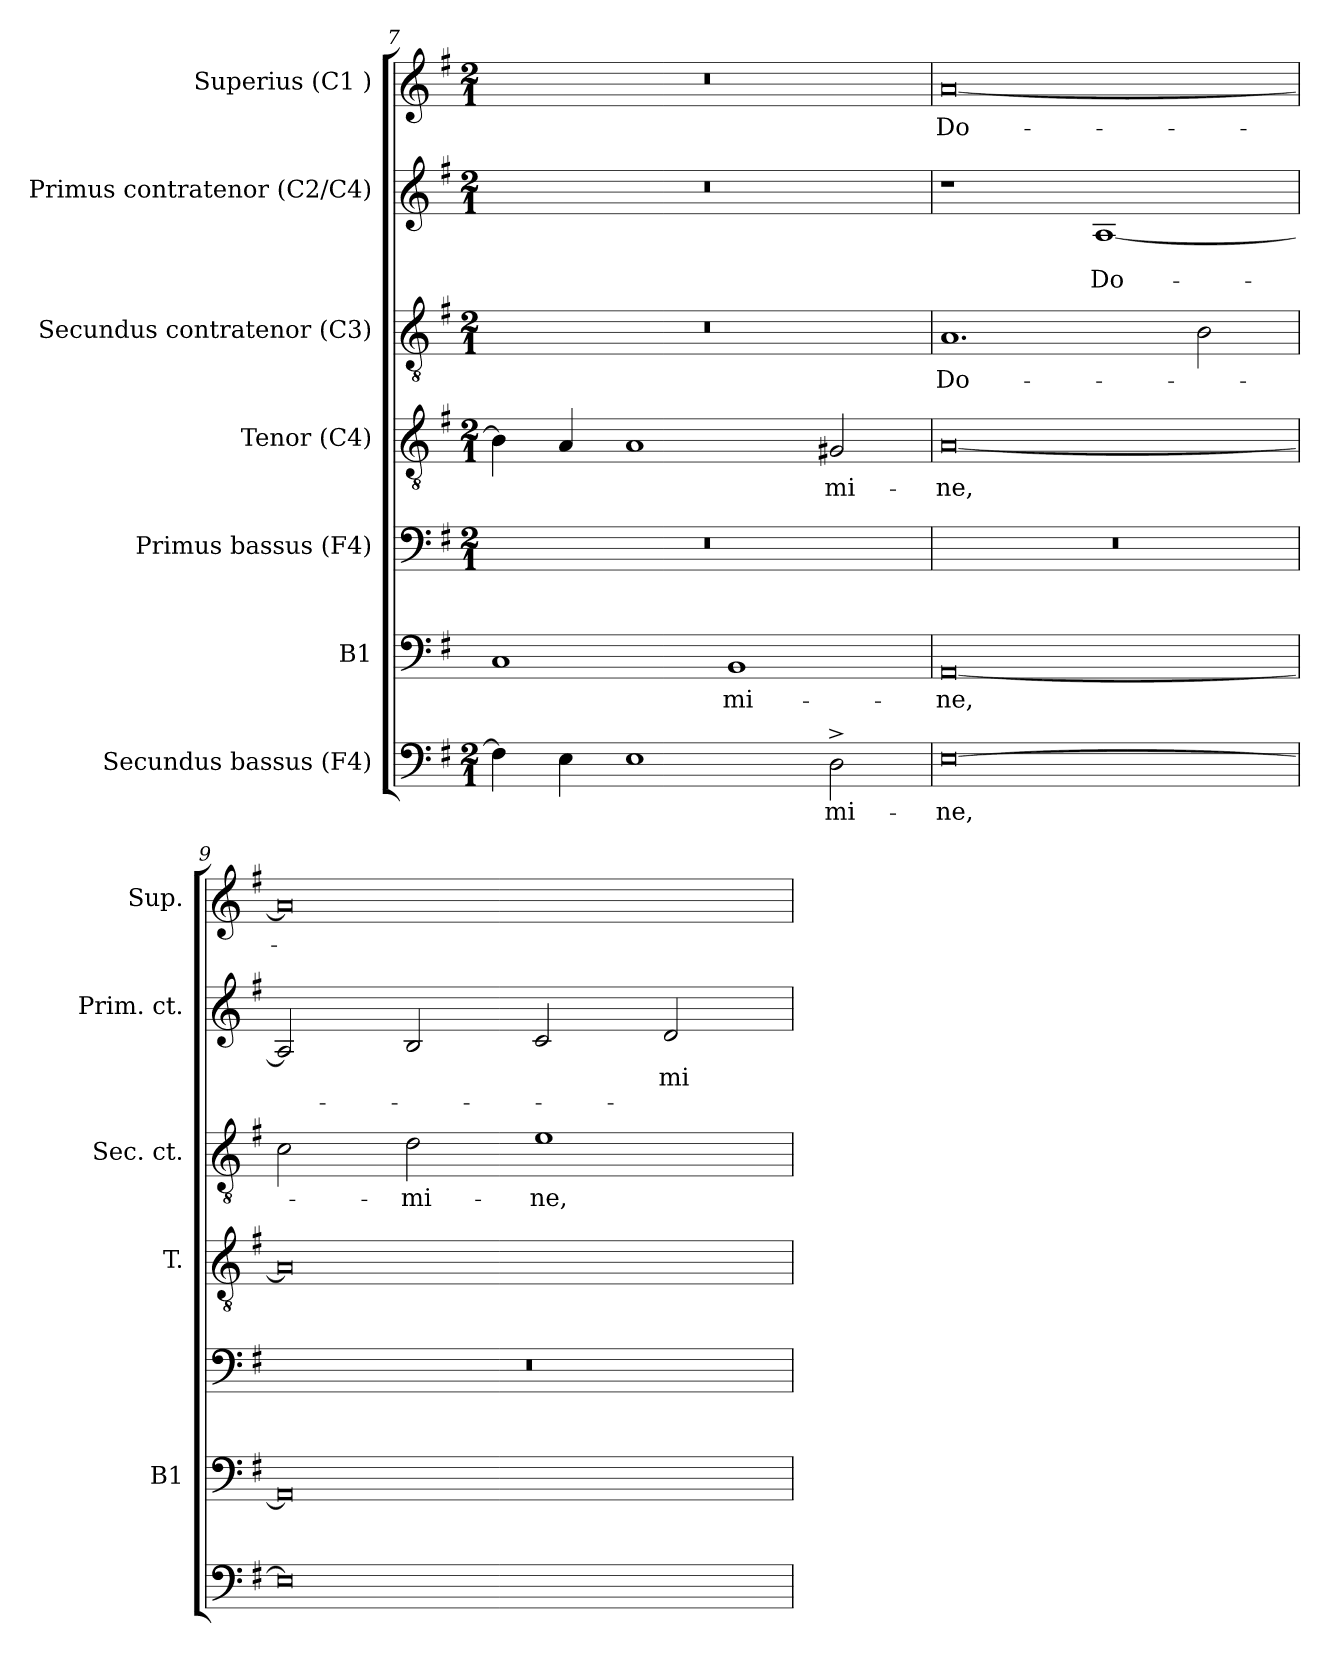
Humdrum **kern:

**kern	**text	**kern	**text	**kern	**kern	**text	**kern	**text	**kern	**text	**text	**kern	**text
*part7	*part7	*part6	*part6	*part5	*part4	*part4	*part3	*part3	*part2	*part2	*part2	*part1	*part1
*staff7	*staff7	*staff6	*staff6	*staff5	*staff4	*staff4	*staff3	*staff3	*staff2	*staff2	*staff2	*staff1	*staff1
*I"Secundus bassus (F4)	*	*I"B1	*	*I"Primus bassus (F4)	*I"Tenor (C4)	*	*I"Secundus contratenor (C3)	*	*I"Primus contratenor (C2/C4)	*	*	*I"Superius (C1 )	*
*	*	*I'B1	*	*	*I'T.	*	*I'Sec. ct.	*	*I'Prim. ct.	*	*	*I'Sup.	*
*clefF4	*	*clefF4	*	*clefF4	*clefGv2	*	*clefGv2	*	*clefG2	*	*	*clefG2	*
*k[f#]	*	*k[f#]	*	*k[f#]	*k[f#]	*	*k[f#]	*	*k[f#]	*	*	*k[f#]	*
*G:	*	*G:	*	*G:	*G:	*	*G:	*	*G:	*	*	*G:	*
*M2/1	*	*	*	*M2/1	*M2/1	*	*M2/1	*	*M2/1	*	*	*M2/1	*
=7	=7	=7	=7	=7	=7	=7	=7	=7	=7	=7	=7	=7	=7
4F#\]	.	1C	.	0r	4B\]	.	0r	.	0r	.	.	0r	.
4E\	.	.	.	.	4A/	.	.	.	.	.	.	.	.
1E	.	.	.	.	1A	.	.	.	.	.	.	.	.
!	!	!	!LO:LY:b:cj	!	!	!	!	!	!	!	!	!	!
.	.	1BB	mi-	.	.	.	.	.	.	.	.	.	.
!	!LO:LY:b:cj	!	!	!	!	!LO:LY:b:cj	!	!	!	!	!	!	!
2D^<\	-mi-	.	.	.	2G#/	-mi-	.	.	.	.	.	.	.
=8	=8	=8	=8	=8	=8	=8	=8	=8	=8	=8	=8	=8	=8
!	!LO:LY:b:cj	!	!LO:LY:b:cj	!	!	!LO:LY:b:cj	!	!LO:LY:b:cj	!	!	!	!	!LO:LY:b:cj
[>0E	-ne,	[<0AA	-ne,	0r	[<0A	-ne,	1.A	Do-	1r	.	.	[<0a	-Do-
!	!	!	!	!	!	!	!	!	!	!	!LO:LY:b:cj	!	!
.	.	.	.	.	.	.	.	.	[<1A	.	Do-	.	.
.	.	.	.	.	.	.	2B\	.	.	.	.	.	.
=9	=9	=9	=9	=9	=9	=9	=9	=9	=9	=9	=9	=9	=9
0E]	.	0AA]	.	0r	0A]	.	2c\	.	2A/]	.	.	0a]	.
!	!	!	!	!	!	!	!	!LO:LY:b:cj	!	!	!	!	!
.	.	.	.	.	.	.	2d\	-mi-	2B/	.	.	.	.
!	!	!	!	!	!	!	!	!LO:LY:b:cj	!	!	!	!	!
.	.	.	.	.	.	.	1e	-ne,	2c/	.	.	.	.
!	!	!	!	!	!	!	!	!	!	!LO:LY:b:cj	!	!	!
.	.	.	.	.	.	.	.	.	2d/	-mi-	.	.	.
=	=	=	=	=	=	=	=	=	=	=	=	=	=
*-	*-	*-	*-	*-	*-	*-	*-	*-	*-	*-	*-	*-	*-
